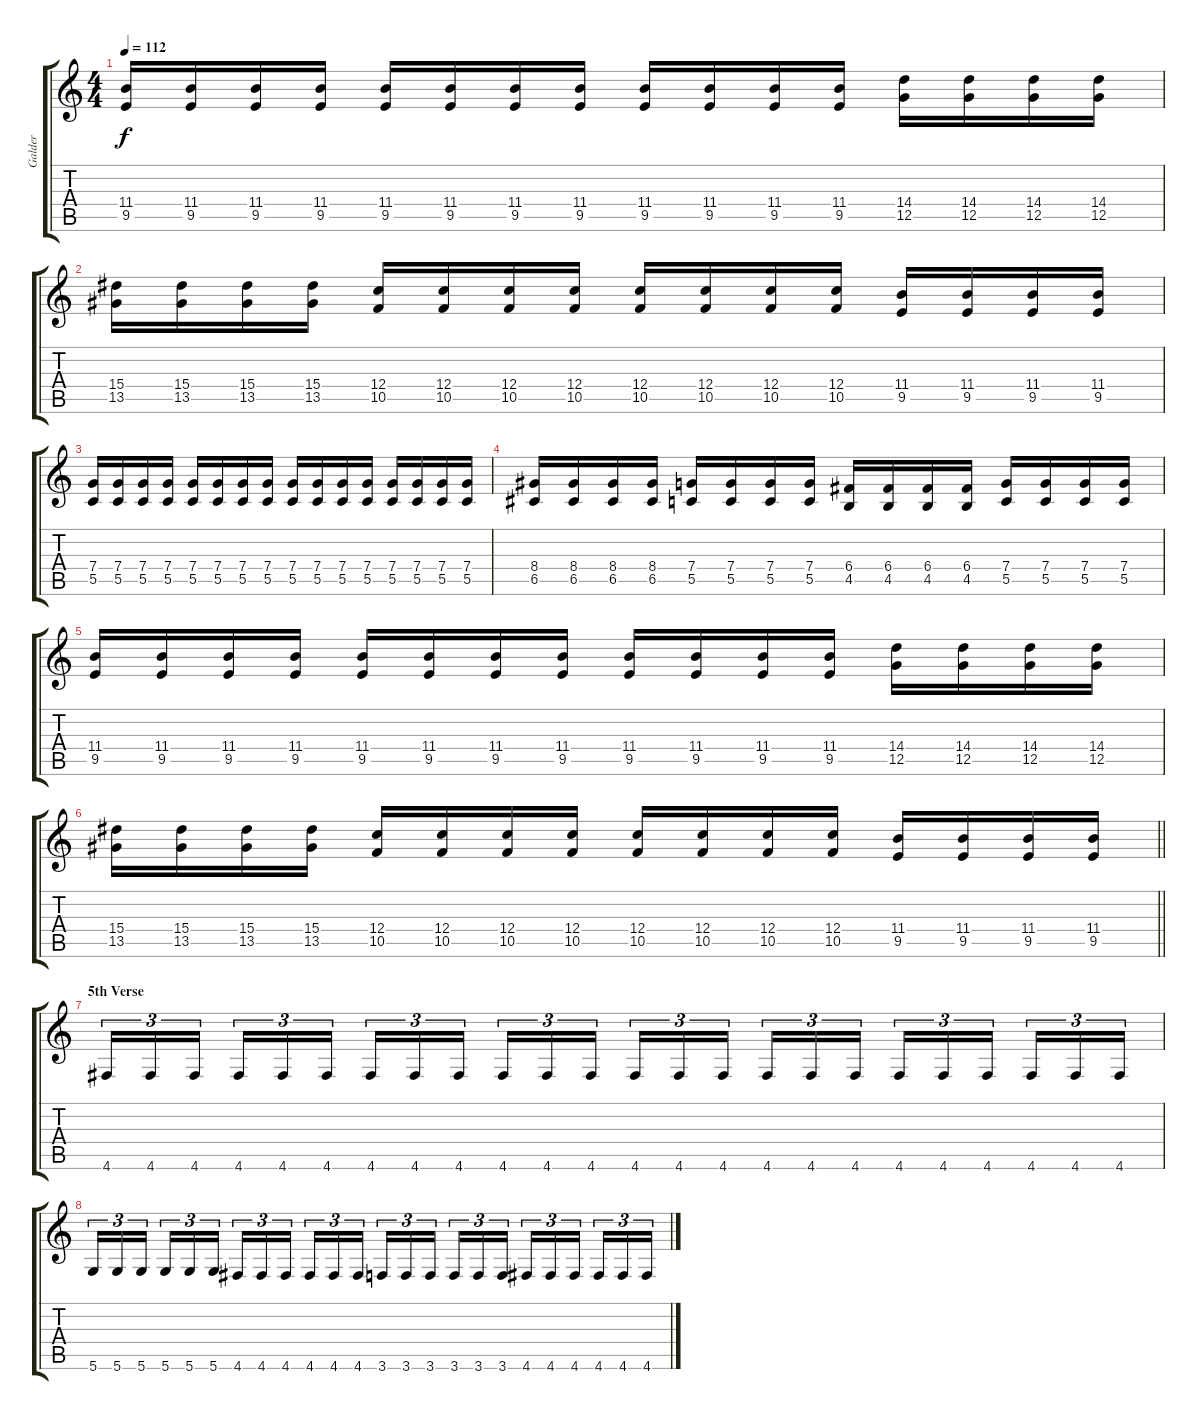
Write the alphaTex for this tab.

\track ("Galder" "Galder") {instrument overdrivenguitar}
\staff {score tabs}
\tuning (D4 A3 F3 C3 G2 D2) {hide}
\ts (4 4)
\tempo 112
\clef g2
\ks c
(11.4 9.5).16{dy f} (11.4 9.5).16 (11.4 9.5).16 (11.4 9.5).16 (11.4 9.5).16 (11.4 9.5).16 (11.4 9.5).16 (11.4 9.5).16 (11.4 9.5).16 (11.4 9.5).16 (11.4 9.5).16 (11.4 9.5).16 (14.4 12.5).16 (14.4 12.5).16 (14.4 12.5).16 (14.4 12.5).16 |
(15.4 13.5).16 (15.4 13.5).16 (15.4 13.5).16 (15.4 13.5).16 (12.4 10.5).16 (12.4 10.5).16 (12.4 10.5).16 (12.4 10.5).16 (12.4 10.5).16 (12.4 10.5).16 (12.4 10.5).16 (12.4 10.5).16 (11.4 9.5).16 (11.4 9.5).16 (11.4 9.5).16 (11.4 9.5).16 |
(7.4 5.5).16 (7.4 5.5).16 (7.4 5.5).16 (7.4 5.5).16 (7.4 5.5).16 (7.4 5.5).16 (7.4 5.5).16 (7.4 5.5).16 (7.4 5.5).16 (7.4 5.5).16 (7.4 5.5).16 (7.4 5.5).16 (7.4 5.5).16 (7.4 5.5).16 (7.4 5.5).16 (7.4 5.5).16 |
(8.4 6.5).16 (8.4 6.5).16 (8.4 6.5).16 (8.4 6.5).16 (7.4 5.5).16 (7.4 5.5).16 (7.4 5.5).16 (7.4 5.5).16 (6.4 4.5).16 (6.4 4.5).16 (6.4 4.5).16 (6.4 4.5).16 (7.4 5.5).16 (7.4 5.5).16 (7.4 5.5).16 (7.4 5.5).16 |
(11.4 9.5).16 (11.4 9.5).16 (11.4 9.5).16 (11.4 9.5).16 (11.4 9.5).16 (11.4 9.5).16 (11.4 9.5).16 (11.4 9.5).16 (11.4 9.5).16 (11.4 9.5).16 (11.4 9.5).16 (11.4 9.5).16 (14.4 12.5).16 (14.4 12.5).16 (14.4 12.5).16 (14.4 12.5).16 |
\barLineRight lightlight
(15.4 13.5).16 (15.4 13.5).16 (15.4 13.5).16 (15.4 13.5).16 (12.4 10.5).16 (12.4 10.5).16 (12.4 10.5).16 (12.4 10.5).16 (12.4 10.5).16 (12.4 10.5).16 (12.4 10.5).16 (12.4 10.5).16 (11.4 9.5).16 (11.4 9.5).16 (11.4 9.5).16 (11.4 9.5).16 |
\section ("" "5th Verse")
4.6.16{tu (3 2)} 4.6.16{tu (3 2)} 4.6.16{tu (3 2) beam splitsecondary} 4.6.16{tu (3 2)} 4.6.16{tu (3 2)} 4.6.16{tu (3 2)} 4.6.16{tu (3 2)} 4.6.16{tu (3 2)} 4.6.16{tu (3 2) beam splitsecondary} 4.6.16{tu (3 2)} 4.6.16{tu (3 2)} 4.6.16{tu (3 2)} 4.6.16{tu (3 2)} 4.6.16{tu (3 2)} 4.6.16{tu (3 2) beam splitsecondary} 4.6.16{tu (3 2)} 4.6.16{tu (3 2)} 4.6.16{tu (3 2)} 4.6.16{tu (3 2)} 4.6.16{tu (3 2)} 4.6.16{tu (3 2) beam splitsecondary} 4.6.16{tu (3 2)} 4.6.16{tu (3 2)} 4.6.16{tu (3 2)} |
5.6.16{tu (3 2)} 5.6.16{tu (3 2)} 5.6.16{tu (3 2) beam splitsecondary} 5.6.16{tu (3 2)} 5.6.16{tu (3 2)} 5.6.16{tu (3 2)} 4.6.16{tu (3 2)} 4.6.16{tu (3 2)} 4.6.16{tu (3 2) beam splitsecondary} 4.6.16{tu (3 2)} 4.6.16{tu (3 2)} 4.6.16{tu (3 2)} 3.6.16{tu (3 2)} 3.6.16{tu (3 2)} 3.6.16{tu (3 2) beam splitsecondary} 3.6.16{tu (3 2)} 3.6.16{tu (3 2)} 3.6.16{tu (3 2)} 4.6.16{tu (3 2)} 4.6.16{tu (3 2)} 4.6.16{tu (3 2) beam splitsecondary} 4.6.16{tu (3 2)} 4.6.16{tu (3 2)} 4.6.16{tu (3 2)}
